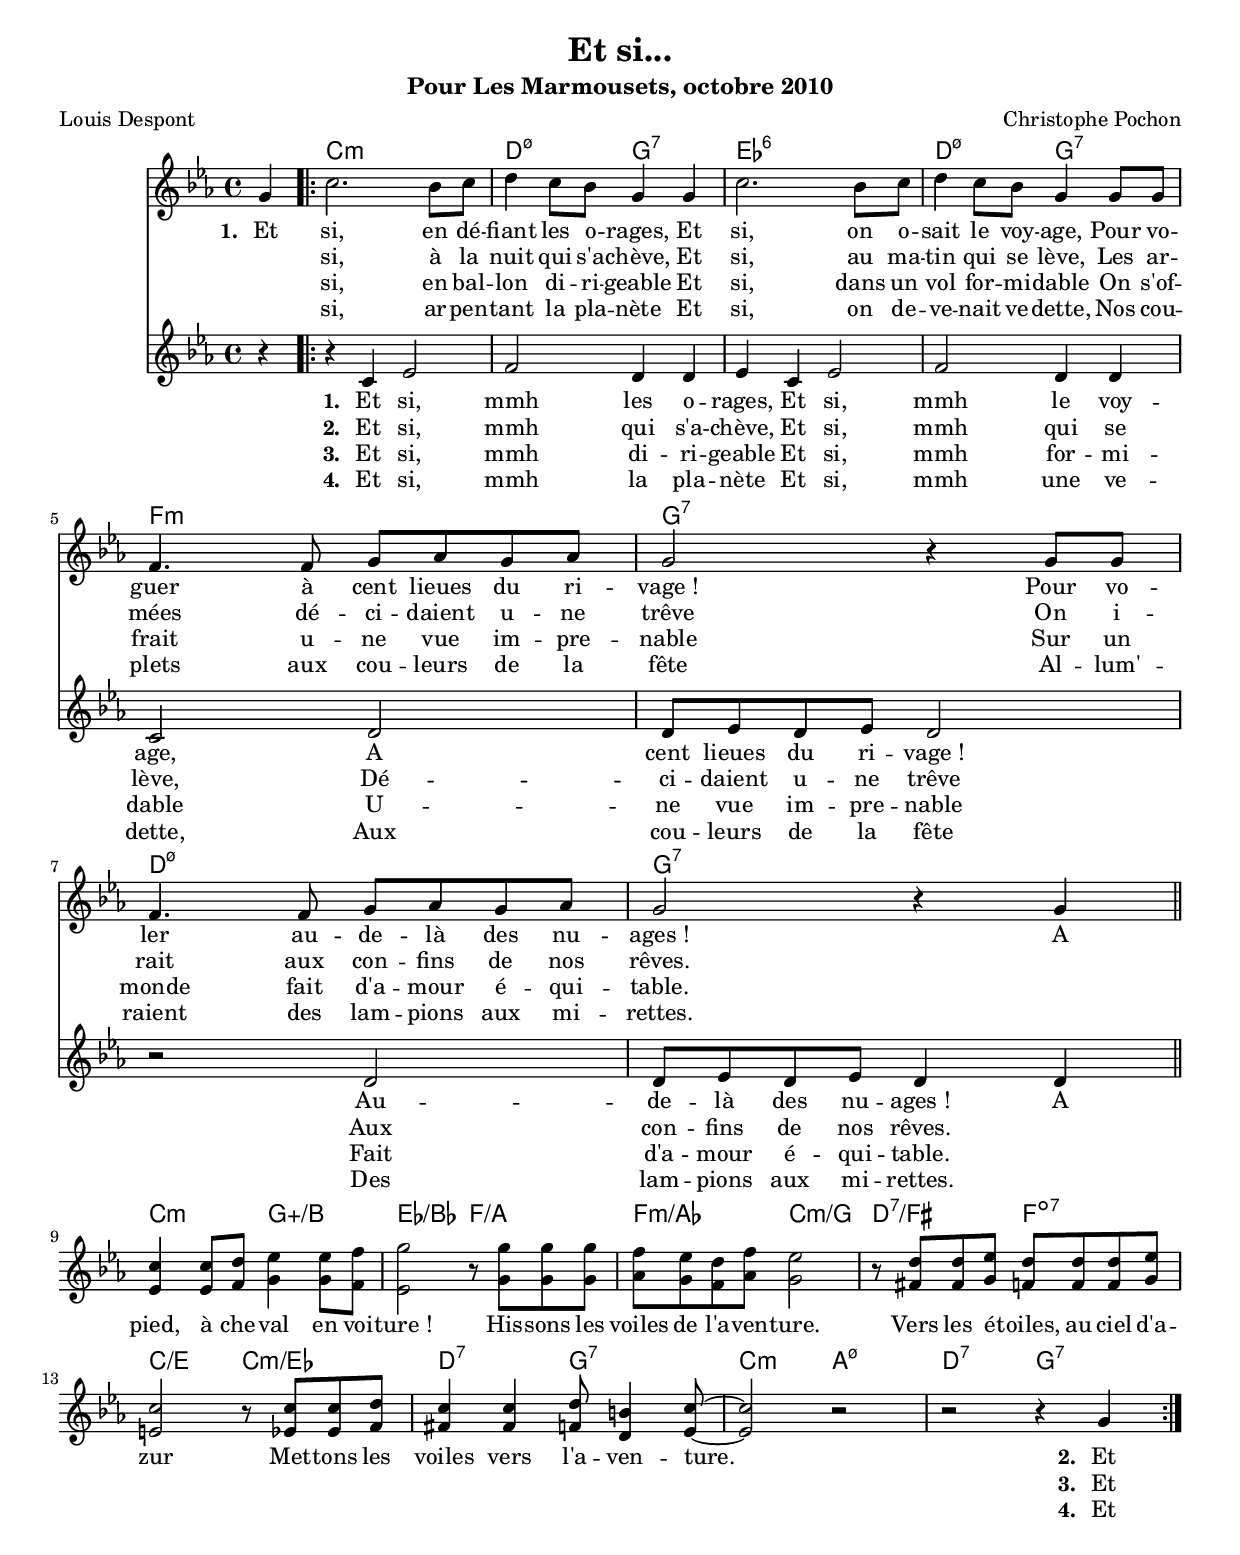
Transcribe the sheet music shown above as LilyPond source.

\version "2.13.35"
#(set-global-staff-size 18)

\header {
  title = "Et si..."
  subtitle="Pour Les Marmousets, octobre 2010"
  composer = "Christophe Pochon"
  poet = "Louis Despont"
  % Enlever le pied de page par défaut
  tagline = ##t
}
\paper {
  #(set-paper-size "a4")
    #(define bottom-margin (* 1 cm))
 
 
}

global = {
  \key c \minor
  \time 4/4
  \partial 4
}

chordNames = \chordmode {
  \global
  % Ajouter ici des chiffrages.
 s4
 c1:m
 d2:m7.5- g:7
 es1:6
 d2:m7.5- g:7
 f1:m
 g:7
 d:m7.5-
 g:7
 
 c2:m g:5+/b 
 es:/bes f:/a
 f:m/as c:m/g
 d:7/fis f:dim7
 c:/e c:m/es
 d:7 g:7
 c:m a:m7.5-
 d:7 g:7
 
}
chordCoda = \chordmode {
  

}
melody = \relative c'' {
  \global
  % En avant la musique !
 g4

 \repeat volta 4
 {c2. bes8 c
 d4 c8 bes g4 g 
 c2. bes8 c
 d4 c8 bes g4 g8 g \break 
 f4. f8 g as g as
 g2 r4 g8 g 
 f4. f8 g as g as
 g2 r4 
 g 
 <<
 {
   \bar "||" \break
 c4 c8 d es4 es8 f
 g2 r8 g g g 
 f es d f es2
 r8 d d es d d d es \break
 c2 r8 c c d
 c4 c d8 b4 c8~ 
 c2 r
 r2 r4 g
 
}
{
 
   es es8 f g4 g8 f 
   es2 r8 g g g
   as g f as g2
   r8 fis fis g f f f g
   e2 r8 es es f
   fis4 fis f8 d4 es8~ 
   es2 r 
   r2 r4 
 }
>>
}
}
  
melodyb = \relative c'' {
  \global
  % En avant la musique !
r4

 
   r4 c, es2
   f d4 d
   es c es2
   f d4 d
   c2 d
   d8 es d es d2
   r d
   d8 es d es d4 d
}

lacoda =  \relative c'' {
  \global

  }


verse = \lyricmode {
 \set stanza = "1. "
Et si, en dé -- fiant les o -- rages,
Et si, on o -- sait le voy -- age,
Pour vo -- guer à cent lieues du ri -- "vage !"
Pour vo -- ler au -- de -- là des nu -- "ages !"

A pied, à che -- val en voi -- "ture !"
His -- sons les voiles de l'a -- ven -- ture.
Vers les é -- toiles, au ciel d'a -- zur
Met -- tons les voiles vers l'a -- ven -- ture.
\set stanza = "2. " Et
}

verseab = \lyricmode {
  
 \set stanza = "1. "
Et si, mmh les o -- rages,
Et si, mmh le voy -- age,
A cent lieues du ri -- "vage !"
Au -- de -- là des nu -- "ages !"

A 
}


verseb=\lyricmode {
\skip4 
si, à la nuit qui s'a -- chève,
Et si, au ma -- tin qui se lève,
Les ar -- mées dé -- ci -- daient u -- ne trêve
On i -- rait aux con -- fins de nos rêves.

\skip4  \skip4 \skip4 \skip4 \skip4 \skip4 \skip4 \skip4 \skip4 \skip4 
\skip4 \skip4 \skip4 \skip4 \skip4 \skip4 \skip4 \skip4 \skip4 \skip4 \skip4 
\skip4 \skip4 \skip4 \skip4 \skip4 \skip4 \skip4 \skip4 \skip4 \skip4 \skip4 
\set stanza = "3. " Et
}


versebb=\lyricmode {
\set stanza = "2. "

Et si, mmh qui s'a -- chève,
Et si, mmh qui se lève,
Dé -- ci -- daient u -- ne trêve
Aux con -- fins de nos rêves.


}

versec=\lyricmode {
 \skip4 
 si, en bal -- lon di -- ri -- geable
 Et si, dans un vol for -- mi -- dable
 On s'of -- frait u -- ne vue im -- pre -- nable
 Sur un monde fait d'a -- mour é -- qui -- table.
 \skip4  \skip4 \skip4 \skip4 \skip4 \skip4 \skip4 \skip4 \skip4 \skip4 
\skip4 \skip4 \skip4 \skip4 \skip4 \skip4 \skip4 \skip4 \skip4 \skip4 \skip4 
\skip4 \skip4 \skip4 \skip4 \skip4 \skip4 \skip4 \skip4 \skip4 \skip4 \skip4 
\set stanza = "4. " Et
 
}

versecb=\lyricmode {
\set stanza = "3. "
 Et si, mmh di -- ri -- geable
 Et si, mmh for -- mi -- dable
U -- ne vue im -- pre -- nable
Fait d'a -- mour é -- qui -- table.
 
 
}

versed=\lyricmode {
 \skip4 
 si, ar -- pen -- tant la pla -- nète
 Et si, on de -- ve -- nait ve -- dette,
 Nos cou -- plets aux cou -- leurs de la fête
 Al -- lum' -- raient des lam -- pions aux mi -- rettes.

}
versedb=\lyricmode {
\set stanza = "4. "
 Et si, mmh la pla -- nète
 Et si, mmh une ve -- dette,
 Aux cou -- leurs de la fête
 Des lam -- pions aux mi -- rettes.

}

versecoda=\lyricmode {
  
}
\book
{
\score {
  <<
    \new ChordNames \chordNames
    \new Staff { \melody }
    \addlyrics { \verse }
    \addlyrics { \verseb }
        \addlyrics { \versec }
            \addlyrics { \versed }
            \new Staff { \melodyb}
              \addlyrics { \verseab }
    \addlyrics { \versebb }
        \addlyrics { \versecb }
            \addlyrics { \versedb }
  >>
  \layout { }
}

\score { 
  <<
    \new ChordNames \chordCoda
    \new Staff \with { \remove "Time_signature_engraver"
    instrumentName = \markup {    \bold \huge \fontsize #+5 \musicglyph#"scripts.coda"  \bold \fontsize #+3 \raise #-1  CODA }
  } { \lacoda}
    \addlyrics {\versecoda    }
  >>
  
  \layout{  indent = 25.0\mm
  
  
  }
}
}


%{
convert-ly (GNU LilyPond) 2.13.24
Traitement de «  »...
Conversion en cours : 2.13.0, 2.13.1, 2.13.4, 2.13.10, 2.13.16, 2.13.18, 2.13.20


%}
